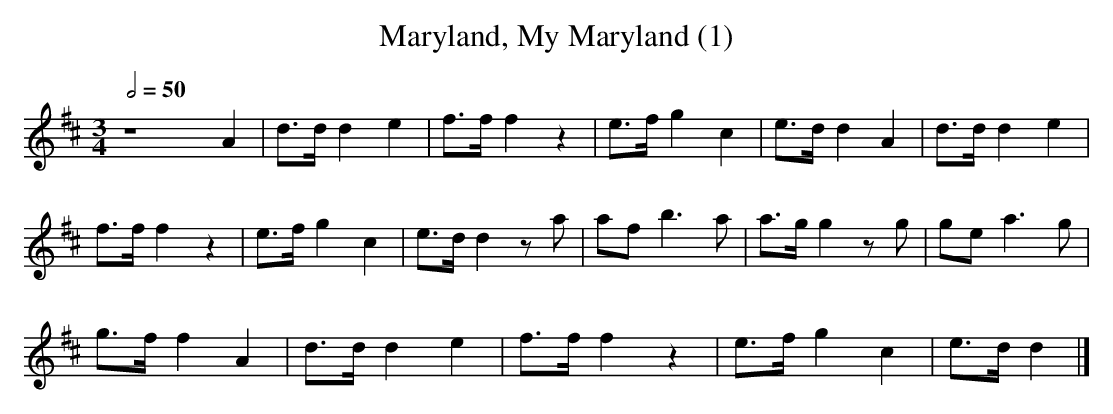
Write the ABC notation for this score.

X:1
T:Maryland, My Maryland (1)
M:3/4
L:1/4
Q:1/2=50
K:D
 z4A | d3/4d/4de | f3/4f/4fz | e3/4f/4gc | e3/4d/4dA |  d3/4d/4de |
 f3/4f/4fz | e3/4f/4gc | e3/4d/4d z/2a/2 | a/2f/2b3/2a/2 | a3/4g/4g z/2g/2 | g/2e/2a3/2g/2 |
 g3/4f/4fA | d3/4d/4de | f3/4f/4fz | e3/4f/4gc |e3/4d/4d |]
